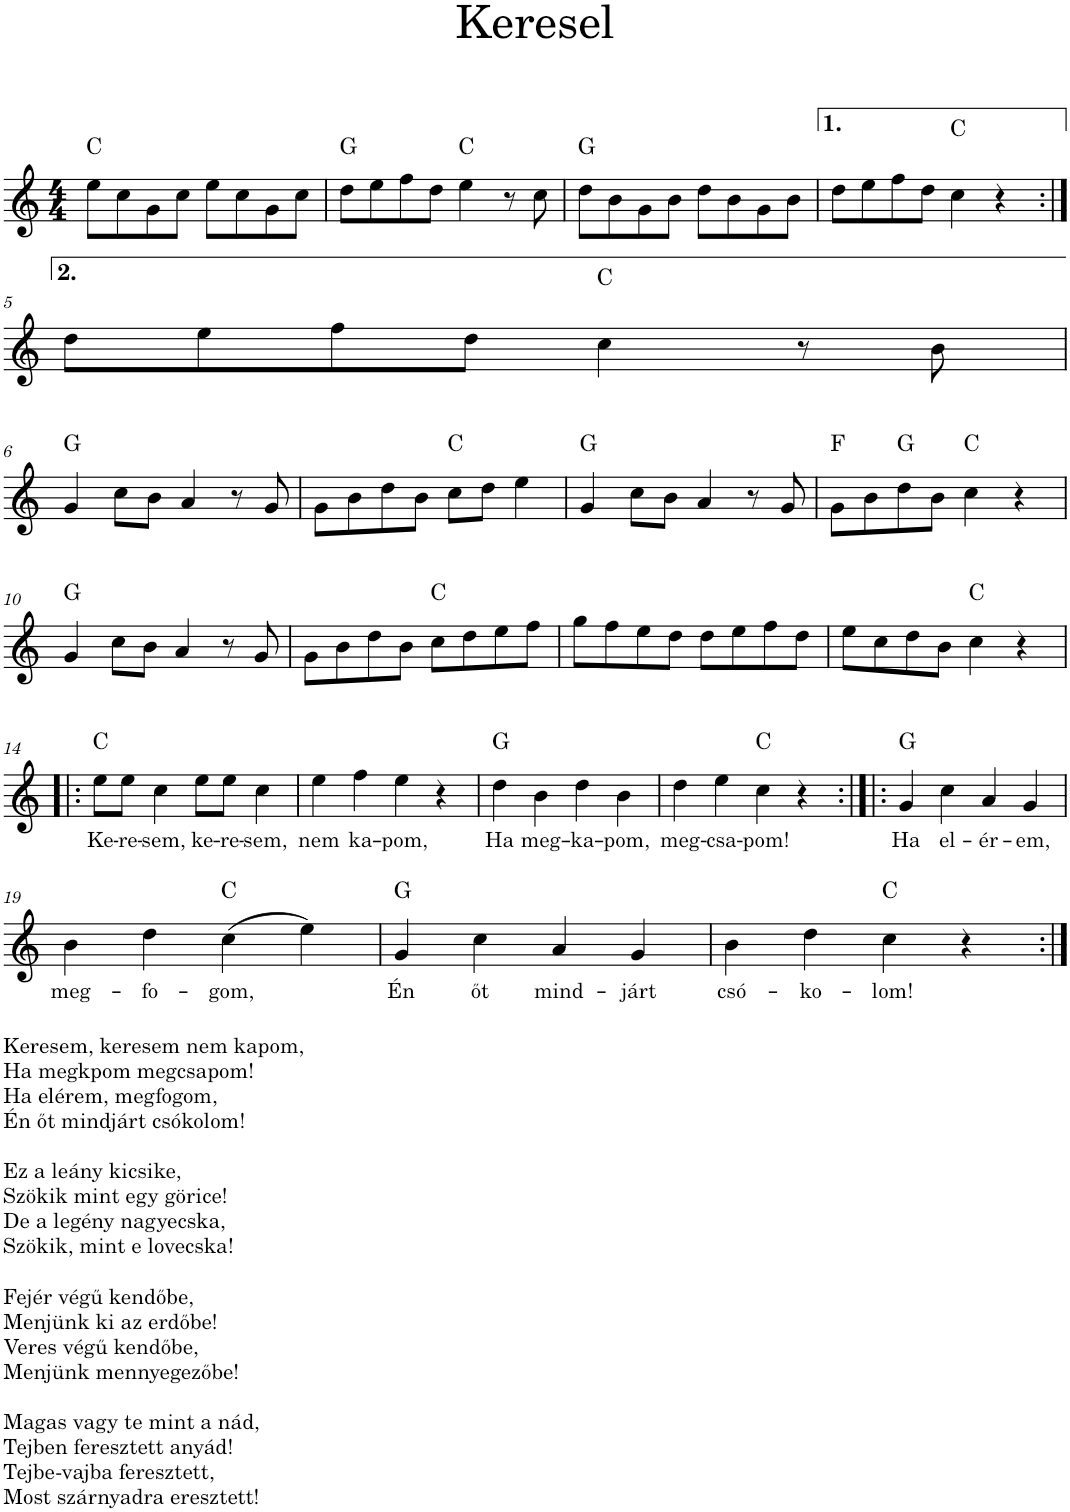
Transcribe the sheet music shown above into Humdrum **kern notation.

**kern	**text	**harte
*part1	*part1	*part1
*staff1	*staff1	*
*I"Piano	*	*
*I'Pno.	*	*
*clefG2	*	*
*k[]	*	*
*M4/4	*	*
=1	=1	=1
8ee\L	.	C:maj
8cc\	.	.
8g\	.	.
8cc\J	.	.
8ee\L	.	.
8cc\	.	.
8g\	.	.
8cc\J	.	.
=2	=2	=2
8dd\L	.	G:maj
8ee\	.	.
8ff\	.	.
8dd\J	.	.
4ee\	.	C:maj
8r	.	.
8cc\	.	.
=3	=3	=3
8dd\L	.	G:maj
8b\	.	.
8g\	.	.
8b\J	.	.
8dd\L	.	.
8b\	.	.
8g\	.	.
8b\J	.	.
=4	=4	=4
8dd\L	.	.
8ee\	.	.
8ff\	.	.
8dd\J	.	.
4cc\	.	C:maj
4r	.	.
!!LO:LB:g=z
=5:|!	=5:|!	=5:|!
8dd\L	.	.
8ee\	.	.
8ff\	.	.
8dd\J	.	.
4cc\	.	C:maj
8r	.	.
8b\	.	.
!!LO:LB:g=z
=6	=6	=6
4g/	.	G:maj
8cc\L	.	.
8b\J	.	.
4a/	.	.
8r	.	.
8g/	.	.
=7	=7	=7
8g\L	.	.
8b\	.	.
8dd\	.	.
8b\J	.	.
8cc\L	.	C:maj
8dd\J	.	.
4ee\	.	.
=8	=8	=8
4g/	.	G:maj
8cc\L	.	.
8b\J	.	.
4a/	.	.
8r	.	.
8g/	.	.
=9	=9	=9
8g\L	.	F:maj
8b\	.	.
8dd\	.	G:maj
8b\J	.	.
4cc\	.	C:maj
4r	.	.
!!LO:LB:g=z
=10	=10	=10
4g/	.	G:maj
8cc\L	.	.
8b\J	.	.
4a/	.	.
8r	.	.
8g/	.	.
=11	=11	=11
8g\L	.	.
8b\	.	.
8dd\	.	.
8b\J	.	.
8cc\L	.	C:maj
8dd\	.	.
8ee\	.	.
8ff\J	.	.
=12	=12	=12
8gg\L	.	.
8ff\	.	.
8ee\	.	.
8dd\J	.	.
8dd\L	.	.
8ee\	.	.
8ff\	.	.
8dd\J	.	.
=13	=13	=13
8ee\L	.	.
8cc\	.	.
8dd\	.	.
8b\J	.	.
4cc\	.	C:maj
4r	.	.
!!LO:LB:g=z
=14!|:	=14!|:	=14!|:
!	!LO:LY:b	!
8ee\L	Ke-	C:maj
!	!LO:LY:b	!
8ee\J	-re-	.
!	!LO:LY:b	!
4cc\	-sem,	.
!	!LO:LY:b	!
8ee\L	ke-	.
!	!LO:LY:b	!
8ee\J	-re-	.
!	!LO:LY:b	!
4cc\	-sem,	.
=15	=15	=15
!	!LO:LY:b	!
4ee\	nem	.
!	!LO:LY:b	!
4ff\	ka-	.
!	!LO:LY:b	!
4ee\	-pom,	.
4r	.	.
=16	=16	=16
!	!LO:LY:b	!
4dd\	Ha	G:maj
!	!LO:LY:b	!
4b\	meg-	.
!	!LO:LY:b	!
4dd\	-ka-	.
!	!LO:LY:b	!
4b\	-pom,	.
=17	=17	=17
!	!LO:LY:b	!
4dd\	meg-	.
!	!LO:LY:b	!
4ee\	-csa-	.
!	!LO:LY:b	!
4cc\	-pom!	C:maj
4r	.	.
=18:|!|:	=18:|!|:	=18:|!|:
!	!LO:LY:b	!
4g/	Ha	G:maj
!	!LO:LY:b	!
4cc\	el-	.
!	!LO:LY:b	!
4a/	-ér-	.
!	!LO:LY:b	!
4g/	-em,	.
!!LO:LB:g=z
=19	=19	=19
!LO:TX:b:t=Keresem, keresem nem kapom,	!	!
!LO:TX:b:t=Ha megkpom megcsapom!	!	!
!LO:TX:b:t=Ha elérem, megfogom,	!	!
!LO:TX:b:t=Én őt mindjárt csókolom!	!	!
!LO:TX:b:t=Ez a leány kicsike,	!	!
!LO:TX:b:t=Szökik mint egy görice!	!	!
!LO:TX:b:t=De a legény nagyecska,	!	!
!LO:TX:b:t=Szökik, mint e lovecska!	!	!
!LO:TX:b:t=Fejér végű kendőbe,	!	!
!LO:TX:b:t=Menjünk ki az erdőbe!	!	!
!LO:TX:b:t=Veres végű kendőbe,	!	!
!LO:TX:b:t=Menjünk mennyegezőbe!	!	!
!LO:TX:b:t=Magas vagy te mint a nád,	!	!
!LO:TX:b:t=Tejben feresztett anyád!	!	!
!LO:TX:b:t=Tejbe-vajba feresztett,	!	!
!LO:TX:b:t=Most szárnyadra eresztett!	!	!
!	!LO:LY:b	!
4b\	meg-	.
!	!LO:LY:b	!
4dd\	-fo-	.
!	!LO:LY:b	!
(4cc\	-gom,	C:maj
4ee\)	.	.
=20	=20	=20
!	!LO:LY:b	!
4g/	Én	G:maj
!	!LO:LY:b	!
4cc\	őt	.
!	!LO:LY:b	!
4a/	mind-	.
!	!LO:LY:b	!
4g/	-járt	.
=21	=21	=21
!	!LO:LY:b	!
4b\	csó-	.
!	!LO:LY:b	!
4dd\	-ko-	.
!	!LO:LY:b	!
4cc\	-lom!	C:maj
4r	.	.
=:|!	=:|!	=:|!
*-	*-	*-
